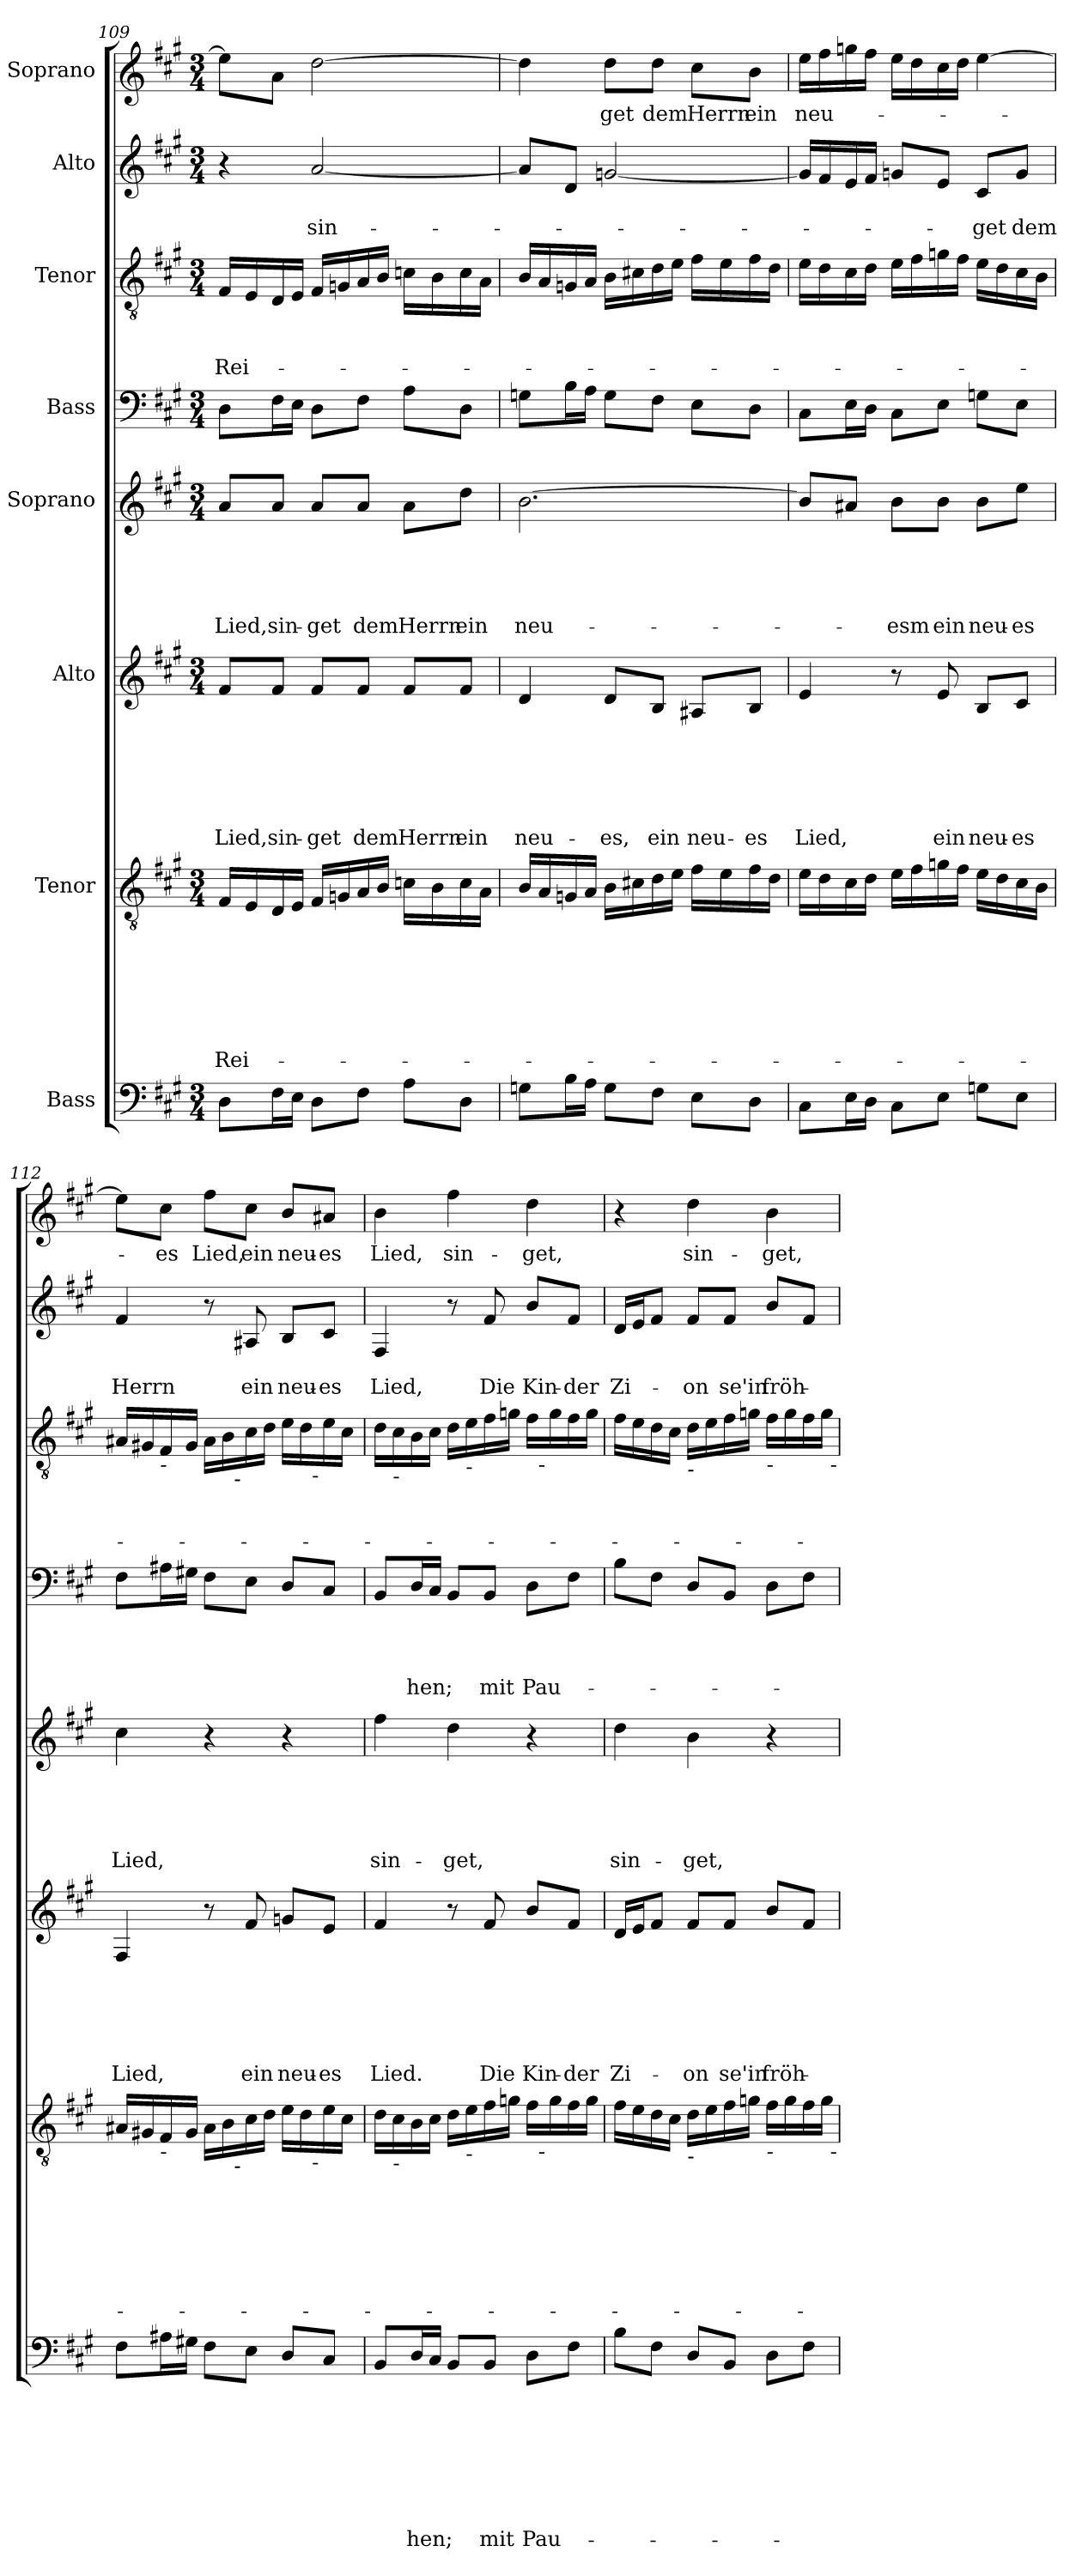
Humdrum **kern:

**kern	**text	**text	**text	**text	**text	**text	**text	**text	**kern	**text	**text	**text	**text	**text	**text	**text	**kern	**text	**text	**text	**text	**text	**text	**kern	**text	**text	**text	**text	**text	**kern	**text	**text	**text	**text	**kern	**text	**text	**text	**kern	**text	**text	**kern	**text
*part8	*part8	*part8	*part8	*part8	*part8	*part8	*part8	*part8	*part7	*part7	*part7	*part7	*part7	*part7	*part7	*part7	*part6	*part6	*part6	*part6	*part6	*part6	*part6	*part5	*part5	*part5	*part5	*part5	*part5	*part4	*part4	*part4	*part4	*part4	*part3	*part3	*part3	*part3	*part2	*part2	*part2	*part1	*part1
*staff8	*staff8	*staff8	*staff8	*staff8	*staff8	*staff8	*staff8	*staff8	*staff7	*staff7	*staff7	*staff7	*staff7	*staff7	*staff7	*staff7	*staff6	*staff6	*staff6	*staff6	*staff6	*staff6	*staff6	*staff5	*staff5	*staff5	*staff5	*staff5	*staff5	*staff4	*staff4	*staff4	*staff4	*staff4	*staff3	*staff3	*staff3	*staff3	*staff2	*staff2	*staff2	*staff1	*staff1
*I"Bass	*	*	*	*	*	*	*	*	*I"Tenor	*	*	*	*	*	*	*	*I"Alto	*	*	*	*	*	*	*I"Soprano	*	*	*	*	*	*I"Bass	*	*	*	*	*I"Tenor	*	*	*	*I"Alto	*	*	*I"Soprano	*
*clefF4	*	*	*	*	*	*	*	*	*clefGv2	*	*	*	*	*	*	*	*clefG2	*	*	*	*	*	*	*clefG2	*	*	*	*	*	*clefF4	*	*	*	*	*clefGv2	*	*	*	*clefG2	*	*	*clefG2	*
*k[f#c#g#]	*	*	*	*	*	*	*	*	*k[f#c#g#]	*	*	*	*	*	*	*	*k[f#c#g#]	*	*	*	*	*	*	*k[f#c#g#]	*	*	*	*	*	*k[f#c#g#]	*	*	*	*	*k[f#c#g#]	*	*	*	*k[f#c#g#]	*	*	*k[f#c#g#]	*
*A:	*	*	*	*	*	*	*	*	*A:	*	*	*	*	*	*	*	*A:	*	*	*	*	*	*	*A:	*	*	*	*	*	*A:	*	*	*	*	*A:	*	*	*	*A:	*	*	*A:	*
*M3/4	*	*	*	*	*	*	*	*	*M3/4	*	*	*	*	*	*	*	*M3/4	*	*	*	*	*	*	*M3/4	*	*	*	*	*	*M3/4	*	*	*	*	*M3/4	*	*	*	*M3/4	*	*	*M3/4	*
=109	=109	=109	=109	=109	=109	=109	=109	=109	=109	=109	=109	=109	=109	=109	=109	=109	=109	=109	=109	=109	=109	=109	=109	=109	=109	=109	=109	=109	=109	=109	=109	=109	=109	=109	=109	=109	=109	=109	=109	=109	=109	=109	=109
!	!	!	!	!	!	!	!	!	!	!	!	!	!	!	!	!LO:LY:b	!	!	!	!	!	!	!LO:LY:b	!	!	!	!	!	!LO:LY:b	!	!	!	!	!	!	!	!	!LO:LY:b	!	!	!	!	!
8D\L	.	.	.	.	.	.	.	.	16F#/LL	.	.	.	.	.	.	Rei-	8f#/L	.	.	.	.	.	Lied,	8a/L	.	.	.	.	Lied,	8D\L	.	.	.	.	16F#/LL	.	.	Rei-	4r	.	.	8ee\L]	.
.	.	.	.	.	.	.	.	.	16E/	.	.	.	.	.	.	.	.	.	.	.	.	.	.	.	.	.	.	.	.	.	.	.	.	.	16E/	.	.	.	.	.	.	.	.
!	!	!	!	!	!	!	!	!	!	!	!	!	!	!	!	!	!	!	!	!	!	!	!LO:LY:b	!	!	!	!	!	!LO:LY:b	!	!	!	!	!	!	!	!	!	!	!	!	!	!
16F#\L	.	.	.	.	.	.	.	.	16D/	.	.	.	.	.	.	.	8f#/J	.	.	.	.	.	sin-	8a/J	.	.	.	.	sin-	16F#\L	.	.	.	.	16D/	.	.	.	.	.	.	8a\J	.
16E\JJ	.	.	.	.	.	.	.	.	16E/JJ	.	.	.	.	.	.	.	.	.	.	.	.	.	.	.	.	.	.	.	.	16E\JJ	.	.	.	.	16E/JJ	.	.	.	.	.	.	.	.
!	!	!	!	!	!	!	!	!	!	!	!	!	!	!	!	!	!	!	!	!	!	!	!LO:LY:b	!	!	!	!	!	!LO:LY:b	!	!	!	!	!	!	!	!	!	!	!	!LO:LY:b	!	!
8D\L	.	.	.	.	.	.	.	.	16F#/LL	.	.	.	.	.	.	.	8f#/L	.	.	.	.	.	-get	8a/L	.	.	.	.	-get	8D\L	.	.	.	.	16F#/LL	.	.	.	[<2a/	.	sin-	[>2dd\	.
.	.	.	.	.	.	.	.	.	16Gn/	.	.	.	.	.	.	.	.	.	.	.	.	.	.	.	.	.	.	.	.	.	.	.	.	.	16Gn/	.	.	.	.	.	.	.	.
!	!	!	!	!	!	!	!	!	!	!	!	!	!	!	!	!	!	!	!	!	!	!	!LO:LY:b	!	!	!	!	!	!LO:LY:b	!	!	!	!	!	!	!	!	!	!	!	!	!	!
8F#\J	.	.	.	.	.	.	.	.	16A/	.	.	.	.	.	.	.	8f#/J	.	.	.	.	.	dem	8a/J	.	.	.	.	dem	8F#\J	.	.	.	.	16A/	.	.	.	.	.	.	.	.
.	.	.	.	.	.	.	.	.	16B/JJ	.	.	.	.	.	.	.	.	.	.	.	.	.	.	.	.	.	.	.	.	.	.	.	.	.	16B/JJ	.	.	.	.	.	.	.	.
!	!	!	!	!	!	!	!	!	!	!	!	!	!	!	!	!	!	!	!	!	!	!	!LO:LY:b	!	!	!	!	!	!LO:LY:b	!	!	!	!	!	!	!	!	!	!	!	!	!	!
8A\L	.	.	.	.	.	.	.	.	16cn\LL	.	.	.	.	.	.	.	8f#/L	.	.	.	.	.	Herrn	8a\L	.	.	.	.	Herrn	8A\L	.	.	.	.	16cn\LL	.	.	.	.	.	.	.	.
.	.	.	.	.	.	.	.	.	16B\	.	.	.	.	.	.	.	.	.	.	.	.	.	.	.	.	.	.	.	.	.	.	.	.	.	16B\	.	.	.	.	.	.	.	.
!	!	!	!	!	!	!	!	!	!	!	!	!	!	!	!	!	!	!	!	!	!	!	!LO:LY:b	!	!	!	!	!	!LO:LY:b	!	!	!	!	!	!	!	!	!	!	!	!	!	!
8D\J	.	.	.	.	.	.	.	.	16c\	.	.	.	.	.	.	.	8f#/J	.	.	.	.	.	ein	8dd\J	.	.	.	.	ein	8D\J	.	.	.	.	16c\	.	.	.	.	.	.	.	.
.	.	.	.	.	.	.	.	.	16A\JJ	.	.	.	.	.	.	.	.	.	.	.	.	.	.	.	.	.	.	.	.	.	.	.	.	.	16A\JJ	.	.	.	.	.	.	.	.
!!LO:PB:g=z
=110	=110	=110	=110	=110	=110	=110	=110	=110	=110	=110	=110	=110	=110	=110	=110	=110	=110	=110	=110	=110	=110	=110	=110	=110	=110	=110	=110	=110	=110	=110	=110	=110	=110	=110	=110	=110	=110	=110	=110	=110	=110	=110	=110
!	!	!	!	!	!	!	!	!	!	!	!	!	!	!	!	!	!	!	!	!	!	!	!LO:LY:b	!	!	!	!	!	!LO:LY:b	!	!	!	!	!	!	!	!	!	!	!	!	!	!
8Gn\L	.	.	.	.	.	.	.	.	16B/LL	.	.	.	.	.	.	.	4d/	.	.	.	.	.	neu-	[>2.b\	.	.	.	.	neu-	8Gn\L	.	.	.	.	16B/LL	.	.	.	8a/L]	.	.	4dd\]	.
.	.	.	.	.	.	.	.	.	16A/	.	.	.	.	.	.	.	.	.	.	.	.	.	.	.	.	.	.	.	.	.	.	.	.	.	16A/	.	.	.	.	.	.	.	.
16B\L	.	.	.	.	.	.	.	.	16Gn/	.	.	.	.	.	.	.	.	.	.	.	.	.	.	.	.	.	.	.	.	16B\L	.	.	.	.	16Gn/	.	.	.	8d/J	.	.	.	.
16A\JJ	.	.	.	.	.	.	.	.	16A/JJ	.	.	.	.	.	.	.	.	.	.	.	.	.	.	.	.	.	.	.	.	16A\JJ	.	.	.	.	16A/JJ	.	.	.	.	.	.	.	.
!	!	!	!	!	!	!	!	!	!	!	!	!	!	!	!	!	!	!	!	!	!	!	!LO:LY:b	!	!	!	!	!	!	!	!	!	!	!	!	!	!	!	!	!	!	!	!LO:LY:b
8G\L	.	.	.	.	.	.	.	.	16B\LL	.	.	.	.	.	.	.	8d/L	.	.	.	.	.	-es,	.	.	.	.	.	.	8G\L	.	.	.	.	16B\LL	.	.	.	[<2gn/	.	.	8dd\L	-get
.	.	.	.	.	.	.	.	.	16c#X\	.	.	.	.	.	.	.	.	.	.	.	.	.	.	.	.	.	.	.	.	.	.	.	.	.	16c#X\	.	.	.	.	.	.	.	.
!	!	!	!	!	!	!	!	!	!	!	!	!	!	!	!	!	!	!	!	!	!	!	!LO:LY:b	!	!	!	!	!	!	!	!	!	!	!	!	!	!	!	!	!	!	!	!LO:LY:b
8F#\J	.	.	.	.	.	.	.	.	16d\	.	.	.	.	.	.	.	8B/J	.	.	.	.	.	ein	.	.	.	.	.	.	8F#\J	.	.	.	.	16d\	.	.	.	.	.	.	8dd\J	dem
.	.	.	.	.	.	.	.	.	16e\JJ	.	.	.	.	.	.	.	.	.	.	.	.	.	.	.	.	.	.	.	.	.	.	.	.	.	16e\JJ	.	.	.	.	.	.	.	.
!	!	!	!	!	!	!	!	!	!	!	!	!	!	!	!	!	!	!	!	!	!	!	!LO:LY:b	!	!	!	!	!	!	!	!	!	!	!	!	!	!	!	!	!	!	!	!LO:LY:b
8E\L	.	.	.	.	.	.	.	.	16f#\LL	.	.	.	.	.	.	.	8A#X/L	.	.	.	.	.	neu-	.	.	.	.	.	.	8E\L	.	.	.	.	16f#\LL	.	.	.	.	.	.	8cc#\L	Herrn
.	.	.	.	.	.	.	.	.	16e\	.	.	.	.	.	.	.	.	.	.	.	.	.	.	.	.	.	.	.	.	.	.	.	.	.	16e\	.	.	.	.	.	.	.	.
!	!	!	!	!	!	!	!	!	!	!	!	!	!	!	!	!	!	!	!	!	!	!	!LO:LY:b	!	!	!	!	!	!	!	!	!	!	!	!	!	!	!	!	!	!	!	!LO:LY:b
8D\J	.	.	.	.	.	.	.	.	16f#\	.	.	.	.	.	.	.	8B/J	.	.	.	.	.	-es	.	.	.	.	.	.	8D\J	.	.	.	.	16f#\	.	.	.	.	.	.	8b\J	ein
.	.	.	.	.	.	.	.	.	16d\JJ	.	.	.	.	.	.	.	.	.	.	.	.	.	.	.	.	.	.	.	.	.	.	.	.	.	16d\JJ	.	.	.	.	.	.	.	.
=111	=111	=111	=111	=111	=111	=111	=111	=111	=111	=111	=111	=111	=111	=111	=111	=111	=111	=111	=111	=111	=111	=111	=111	=111	=111	=111	=111	=111	=111	=111	=111	=111	=111	=111	=111	=111	=111	=111	=111	=111	=111	=111	=111
!	!	!	!	!	!	!	!	!	!	!	!	!	!	!	!	!	!	!	!	!	!	!	!LO:LY:b	!	!	!	!	!	!	!	!	!	!	!	!	!	!	!	!	!	!	!	!LO:LY:b
8C#\L	.	.	.	.	.	.	.	.	16e\LL	.	.	.	.	.	.	.	4e/	.	.	.	.	.	Lied,	8b/L]	.	.	.	.	.	8C#\L	.	.	.	.	16e\LL	.	.	.	16g/LL]	.	.	16ee\LL	neu-
.	.	.	.	.	.	.	.	.	16d\	.	.	.	.	.	.	.	.	.	.	.	.	.	.	.	.	.	.	.	.	.	.	.	.	.	16d\	.	.	.	16f#/	.	.	16ff#\	.
16E\L	.	.	.	.	.	.	.	.	16c#\	.	.	.	.	.	.	.	.	.	.	.	.	.	.	8a#X/J	.	.	.	.	.	16E\L	.	.	.	.	16c#\	.	.	.	16e/	.	.	16ggn\	.
16D\JJ	.	.	.	.	.	.	.	.	16d\JJ	.	.	.	.	.	.	.	.	.	.	.	.	.	.	.	.	.	.	.	.	16D\JJ	.	.	.	.	16d\JJ	.	.	.	16f#/JJ	.	.	16ff#\JJ	.
!	!	!	!	!	!	!	!	!	!	!	!	!	!	!	!	!	!	!	!	!	!	!	!	!	!	!	!	!	!LO:LY:b	!	!	!	!	!	!	!	!	!	!	!	!	!	!
8C#\L	.	.	.	.	.	.	.	.	16e\LL	.	.	.	.	.	.	.	8r	.	.	.	.	.	.	8b\L	.	.	.	.	-esm	8C#\L	.	.	.	.	16e\LL	.	.	.	8gn/L	.	.	16ee\LL	.
.	.	.	.	.	.	.	.	.	16f#\	.	.	.	.	.	.	.	.	.	.	.	.	.	.	.	.	.	.	.	.	.	.	.	.	.	16f#\	.	.	.	.	.	.	16dd\	.
!	!	!	!	!	!	!	!	!	!	!	!	!	!	!	!	!	!	!	!	!	!	!	!LO:LY:b	!	!	!	!	!	!LO:LY:b	!	!	!	!	!	!	!	!	!	!	!	!	!	!
8E\J	.	.	.	.	.	.	.	.	16gn\	.	.	.	.	.	.	.	8e/	.	.	.	.	.	ein	8b\J	.	.	.	.	ein	8E\J	.	.	.	.	16gn\	.	.	.	8e/J	.	.	16cc#\	.
.	.	.	.	.	.	.	.	.	16f#\JJ	.	.	.	.	.	.	.	.	.	.	.	.	.	.	.	.	.	.	.	.	.	.	.	.	.	16f#\JJ	.	.	.	.	.	.	16dd\JJ	.
!	!	!	!	!	!	!	!	!	!	!	!	!	!	!	!	!	!	!	!	!	!	!	!LO:LY:b	!	!	!	!	!	!LO:LY:b	!	!	!	!	!	!	!	!	!	!	!	!LO:LY:b	!	!
8Gn\L	.	.	.	.	.	.	.	.	16e\LL	.	.	.	.	.	.	.	8B/L	.	.	.	.	.	neu-	8b\L	.	.	.	.	neu-	8Gn\L	.	.	.	.	16e\LL	.	.	.	8c#/L	.	-get	[>4ee\	.
.	.	.	.	.	.	.	.	.	16d\	.	.	.	.	.	.	.	.	.	.	.	.	.	.	.	.	.	.	.	.	.	.	.	.	.	16d\	.	.	.	.	.	.	.	.
!	!	!	!	!	!	!	!	!	!	!	!	!	!	!	!	!	!	!	!	!	!	!	!LO:LY:b	!	!	!	!	!	!LO:LY:b	!	!	!	!	!	!	!	!	!	!	!	!LO:LY:b	!	!
8E\J	.	.	.	.	.	.	.	.	16c#\	.	.	.	.	.	.	.	8c#/J	.	.	.	.	.	-es	8ee\J	.	.	.	.	-es	8E\J	.	.	.	.	16c#\	.	.	.	8g/J	.	dem	.	.
.	.	.	.	.	.	.	.	.	16B\JJ	.	.	.	.	.	.	.	.	.	.	.	.	.	.	.	.	.	.	.	.	.	.	.	.	.	16B\JJ	.	.	.	.	.	.	.	.
=112	=112	=112	=112	=112	=112	=112	=112	=112	=112	=112	=112	=112	=112	=112	=112	=112	=112	=112	=112	=112	=112	=112	=112	=112	=112	=112	=112	=112	=112	=112	=112	=112	=112	=112	=112	=112	=112	=112	=112	=112	=112	=112	=112
!	!	!	!	!	!	!	!	!	!	!	!	!	!	!	!	!	!	!	!	!	!	!	!LO:LY:b	!	!	!	!	!	!LO:LY:b	!	!	!	!	!	!	!	!	!	!	!	!LO:LY:b	!	!
*	*	*	*	*	*	*	*	*	*^	*	*	*	*	*	*	*	*	*	*	*	*	*	*	*	*	*	*	*	*	*	*	*	*	*	*^	*	*	*	*	*	*	*	*
8F#\L	.	.	.	.	.	.	.	.	16A#X/LL	4ryy	.	.	.	.	.	.	.	4F#/	.	.	.	.	.	Lied,	4cc#\	.	.	.	.	Lied,	8F#\L	.	.	.	.	16A#X/LL	4ryy	.	.	.	4f#/	.	Herrn	8ee\L]	.
.	.	.	.	.	.	.	.	.	16G#X/	.	.	.	.	.	.	.	.	.	.	.	.	.	.	.	.	.	.	.	.	.	.	.	.	.	.	16G#X/	.	.	.	.	.	.	.	.	.
!	!	!	!	!	!	!	!	!	!	!	!	!	!	!	!	!	!	!	!	!	!	!	!	!	!	!	!	!	!	!	!	!	!	!	!	!LO:TX:b:t=-	!	!	!	!	!	!	!	!	!
!	!	!	!	!	!	!	!	!	!LO:TX:b:t=-	!	!	!	!	!	!	!	!	!	!	!	!	!	!	!	!	!	!	!	!	!	!	!	!	!	!	!	!	!	!	!	!	!	!	!	!
!	!	!	!	!	!	!	!	!	!	!	!	!	!	!	!	!	!	!	!	!	!	!	!	!	!	!	!	!	!	!	!	!	!	!	!	!	!	!	!	!	!	!	!	!	!LO:LY:b
16A#X\L	.	.	.	.	.	.	.	.	16F#/	.	.	.	.	.	.	.	.	.	.	.	.	.	.	.	.	.	.	.	.	.	16A#X\L	.	.	.	.	16F#/	.	.	.	.	.	.	.	8cc#\J	-es
16G#X\JJ	.	.	.	.	.	.	.	.	16G#/JJ	.	.	.	.	.	.	.	.	.	.	.	.	.	.	.	.	.	.	.	.	.	16G#X\JJ	.	.	.	.	16G#/JJ	.	.	.	.	.	.	.	.	.
!	!	!	!	!	!	!	!	!	!	!	!	!	!	!	!	!	!	!	!	!	!	!	!	!	!	!	!	!	!	!	!	!	!	!	!	!	!	!	!	!	!	!	!	!	!LO:LY:b
8F#\L	.	.	.	.	.	.	.	.	16A#\LL	16.ryy	.	.	.	.	.	.	.	8r	.	.	.	.	.	.	4r	.	.	.	.	.	8F#\L	.	.	.	.	16A#\LL	16.ryy	.	.	.	8r	.	.	8ff#\L	Lied,
.	.	.	.	.	.	.	.	.	16B\	.	.	.	.	.	.	.	.	.	.	.	.	.	.	.	.	.	.	.	.	.	.	.	.	.	.	16B\	.	.	.	.	.	.	.	.	.
!	!	!	!	!	!	!	!	!	!	!	!	!	!	!	!	!	!	!	!	!	!	!	!	!	!	!	!	!	!	!	!	!	!	!	!	!	!LO:TX:b:t=-	!	!	!	!	!	!	!	!
!	!	!	!	!	!	!	!	!	!	!LO:TX:b:t=-	!	!	!	!	!	!	!	!	!	!	!	!	!	!	!	!	!	!	!	!	!	!	!	!	!	!	!	!	!	!	!	!	!	!	!
.	.	.	.	.	.	.	.	.	.	4ryy	.	.	.	.	.	.	.	.	.	.	.	.	.	.	.	.	.	.	.	.	.	.	.	.	.	.	4ryy	.	.	.	.	.	.	.	.
!	!	!	!	!	!	!	!	!	!	!	!	!	!	!	!	!	!	!	!	!	!	!	!	!LO:LY:b	!	!	!	!	!	!	!	!	!	!	!	!	!	!	!	!	!	!	!LO:LY:b	!	!LO:LY:b
8E\J	.	.	.	.	.	.	.	.	16c#\	.	.	.	.	.	.	.	.	8f#/	.	.	.	.	.	ein	.	.	.	.	.	.	8E\J	.	.	.	.	16c#\	.	.	.	.	8A#X/	.	ein	8cc#\J	ein
.	.	.	.	.	.	.	.	.	16d\JJ	.	.	.	.	.	.	.	.	.	.	.	.	.	.	.	.	.	.	.	.	.	.	.	.	.	.	16d\JJ	.	.	.	.	.	.	.	.	.
!	!	!	!	!	!	!	!	!	!	!	!	!	!	!	!	!	!	!	!	!	!	!	!	!LO:LY:b	!	!	!	!	!	!	!	!	!	!	!	!	!	!	!	!	!	!	!LO:LY:b	!	!LO:LY:b
8D/L	.	.	.	.	.	.	.	.	16e\LL	.	.	.	.	.	.	.	.	8gn/L	.	.	.	.	.	neu-	4r	.	.	.	.	.	8D/L	.	.	.	.	16e\LL	.	.	.	.	8B/L	.	neu-	8b/L	neu-
.	.	.	.	.	.	.	.	.	16d\	.	.	.	.	.	.	.	.	.	.	.	.	.	.	.	.	.	.	.	.	.	.	.	.	.	.	16d\	.	.	.	.	.	.	.	.	.
!	!	!	!	!	!	!	!	!	!	!	!	!	!	!	!	!	!	!	!	!	!	!	!	!	!	!	!	!	!	!	!	!	!	!	!	!	!LO:TX:b:t=-	!	!	!	!	!	!	!	!
!	!	!	!	!	!	!	!	!	!	!LO:TX:b:t=-	!	!	!	!	!	!	!	!	!	!	!	!	!	!	!	!	!	!	!	!	!	!	!	!	!	!	!	!	!	!	!	!	!	!	!
.	.	.	.	.	.	.	.	.	.	8ryy	.	.	.	.	.	.	.	.	.	.	.	.	.	.	.	.	.	.	.	.	.	.	.	.	.	.	8ryy	.	.	.	.	.	.	.	.
!	!	!	!	!	!	!	!	!	!	!	!	!	!	!	!	!	!	!	!	!	!	!	!	!LO:LY:b	!	!	!	!	!	!	!	!	!	!	!	!	!	!	!	!	!	!	!LO:LY:b	!	!LO:LY:b
8C#/J	.	.	.	.	.	.	.	.	16e\	.	.	.	.	.	.	.	.	8e/J	.	.	.	.	.	-es	.	.	.	.	.	.	8C#/J	.	.	.	.	16e\	.	.	.	.	8c#/J	.	-es	8a#X/J	-es
.	.	.	.	.	.	.	.	.	16c#\JJ	.	.	.	.	.	.	.	.	.	.	.	.	.	.	.	.	.	.	.	.	.	.	.	.	.	.	16c#\JJ	.	.	.	.	.	.	.	.	.
.	.	.	.	.	.	.	.	.	.	32ryy	.	.	.	.	.	.	.	.	.	.	.	.	.	.	.	.	.	.	.	.	.	.	.	.	.	.	32ryy	.	.	.	.	.	.	.	.
=113	=113	=113	=113	=113	=113	=113	=113	=113	=113	=113	=113	=113	=113	=113	=113	=113	=113	=113	=113	=113	=113	=113	=113	=113	=113	=113	=113	=113	=113	=113	=113	=113	=113	=113	=113	=113	=113	=113	=113	=113	=113	=113	=113	=113	=113
!	!	!	!	!	!	!	!	!	!	!	!	!	!	!	!	!	!	!	!	!	!	!	!	!LO:LY:b	!	!	!	!	!	!LO:LY:b	!	!	!	!	!	!	!	!	!	!	!	!	!LO:LY:b	!	!LO:LY:b
8BB/L	.	.	.	.	.	.	.	.	16d\LL	2ryy	.	.	.	.	.	.	.	4f#/	.	.	.	.	.	Lied.	4ff#\	.	.	.	.	sin-	8BB/L	.	.	.	.	16d\LL	2ryy	.	.	.	4F#/	.	Lied,	4b\	Lied,
!	!	!	!	!	!	!	!	!	!	!	!	!	!	!	!	!	!	!	!	!	!	!	!	!	!	!	!	!	!	!	!	!	!	!	!	!LO:TX:b:t=-	!	!	!	!	!	!	!	!	!
!	!	!	!	!	!	!	!	!	!LO:TX:b:t=-	!	!	!	!	!	!	!	!	!	!	!	!	!	!	!	!	!	!	!	!	!	!	!	!	!	!	!	!	!	!	!	!	!	!	!	!
.	.	.	.	.	.	.	.	.	16c#\	.	.	.	.	.	.	.	.	.	.	.	.	.	.	.	.	.	.	.	.	.	.	.	.	.	.	16c#\	.	.	.	.	.	.	.	.	.
!	!	!	!	!	!	!	!	!LO:LY:b	!	!	!	!	!	!	!	!	!	!	!	!	!	!	!	!	!	!	!	!	!	!	!	!	!	!	!LO:LY:b	!	!	!	!	!	!	!	!	!	!
16D/L	.	.	.	.	.	.	.	-hen;	16B\	.	.	.	.	.	.	.	.	.	.	.	.	.	.	.	.	.	.	.	.	.	16D/L	.	.	.	-hen;	16B\	.	.	.	.	.	.	.	.	.
16C#/JJ	.	.	.	.	.	.	.	.	16c#\JJ	.	.	.	.	.	.	.	.	.	.	.	.	.	.	.	.	.	.	.	.	.	16C#/JJ	.	.	.	.	16c#\JJ	.	.	.	.	.	.	.	.	.
!	!	!	!	!	!	!	!	!	!	!	!	!	!	!	!	!	!	!	!	!	!	!	!	!	!	!	!	!	!	!LO:LY:b	!	!	!	!	!	!	!	!	!	!	!	!	!	!	!LO:LY:b
8BB/L	.	.	.	.	.	.	.	.	16d\LL	.	.	.	.	.	.	.	.	8r	.	.	.	.	.	.	4dd\	.	.	.	.	-get,	8BB/L	.	.	.	.	16d\LL	.	.	.	.	8r	.	.	4ff#\	sin-
!	!	!	!	!	!	!	!	!	!	!	!	!	!	!	!	!	!	!	!	!	!	!	!	!	!	!	!	!	!	!	!	!	!	!	!	!LO:TX:b:t=-	!	!	!	!	!	!	!	!	!
!	!	!	!	!	!	!	!	!	!LO:TX:b:t=-	!	!	!	!	!	!	!	!	!	!	!	!	!	!	!	!	!	!	!	!	!	!	!	!	!	!	!	!	!	!	!	!	!	!	!	!
.	.	.	.	.	.	.	.	.	16e\	.	.	.	.	.	.	.	.	.	.	.	.	.	.	.	.	.	.	.	.	.	.	.	.	.	.	16e\	.	.	.	.	.	.	.	.	.
!	!	!	!	!	!	!	!	!LO:LY:b	!	!	!	!	!	!	!	!	!	!	!	!	!	!	!	!LO:LY:b	!	!	!	!	!	!	!	!	!	!	!LO:LY:b	!	!	!	!	!	!	!	!LO:LY:b	!	!
8BB/J	.	.	.	.	.	.	.	mit	16f#\	.	.	.	.	.	.	.	.	8f#/	.	.	.	.	.	Die	.	.	.	.	.	.	8BB/J	.	.	.	mit	16f#\	.	.	.	.	8f#/	.	Die	.	.
.	.	.	.	.	.	.	.	.	16gn\JJ	.	.	.	.	.	.	.	.	.	.	.	.	.	.	.	.	.	.	.	.	.	.	.	.	.	.	16gn\JJ	.	.	.	.	.	.	.	.	.
!	!	!	!	!	!	!	!	!LO:LY:b	!	!	!	!	!	!	!	!	!	!	!	!	!	!	!	!LO:LY:b	!	!	!	!	!	!	!	!	!	!	!LO:LY:b	!	!	!	!	!	!	!	!LO:LY:b	!	!LO:LY:b
8D\L	.	.	.	.	.	.	.	Pau-	16f#\LL	32ryy	.	.	.	.	.	.	.	8b/L	.	.	.	.	.	Kin-	4r	.	.	.	.	.	8D\L	.	.	.	Pau-	16f#\LL	32ryy	.	.	.	8b/L	.	Kin-	4dd\	-get,
!	!	!	!	!	!	!	!	!	!	!	!	!	!	!	!	!	!	!	!	!	!	!	!	!	!	!	!	!	!	!	!	!	!	!	!	!	!LO:TX:b:t=-	!	!	!	!	!	!	!	!
!	!	!	!	!	!	!	!	!	!	!LO:TX:b:t=-	!	!	!	!	!	!	!	!	!	!	!	!	!	!	!	!	!	!	!	!	!	!	!	!	!	!	!	!	!	!	!	!	!	!	!
.	.	.	.	.	.	.	.	.	.	8..ryy	.	.	.	.	.	.	.	.	.	.	.	.	.	.	.	.	.	.	.	.	.	.	.	.	.	.	8..ryy	.	.	.	.	.	.	.	.
.	.	.	.	.	.	.	.	.	16g\	.	.	.	.	.	.	.	.	.	.	.	.	.	.	.	.	.	.	.	.	.	.	.	.	.	.	16g\	.	.	.	.	.	.	.	.	.
!	!	!	!	!	!	!	!	!	!	!	!	!	!	!	!	!	!	!	!	!	!	!	!	!LO:LY:b:rj	!	!	!	!	!	!	!	!	!	!	!	!	!	!	!	!	!	!	!LO:LY:b:rj	!	!
8F#\J	.	.	.	.	.	.	.	.	16f#\	.	.	.	.	.	.	.	.	8f#/J	.	.	.	.	.	-der	.	.	.	.	.	.	8F#\J	.	.	.	.	16f#\	.	.	.	.	8f#/J	.	-der	.	.
.	.	.	.	.	.	.	.	.	16g\JJ	.	.	.	.	.	.	.	.	.	.	.	.	.	.	.	.	.	.	.	.	.	.	.	.	.	.	16g\JJ	.	.	.	.	.	.	.	.	.
!!LO:PB:g=z
=114	=114	=114	=114	=114	=114	=114	=114	=114	=114	=114	=114	=114	=114	=114	=114	=114	=114	=114	=114	=114	=114	=114	=114	=114	=114	=114	=114	=114	=114	=114	=114	=114	=114	=114	=114	=114	=114	=114	=114	=114	=114	=114	=114	=114	=114
!	!	!	!	!	!	!	!	!	!	!	!	!	!	!	!	!	!	!	!	!	!	!	!	!	!	!	!	!	!	!	!	!	!	!	!	!LO:TX:b:t=-	!	!	!	!	!	!	!	!	!
!	!	!	!	!	!	!	!	!	!LO:TX:b:t=-	!	!	!	!	!	!	!	!	!	!	!	!	!	!	!	!	!	!	!	!	!	!	!	!	!	!	!	!	!	!	!	!	!	!	!	!
!	!	!	!	!	!	!	!	!	!	!	!	!	!	!	!	!	!	!	!	!	!	!	!	!LO:LY:b	!	!	!	!	!	!LO:LY:b	!	!	!	!	!	!	!	!	!	!	!	!	!LO:LY:b	!	!
*	*	*	*	*	*	*	*	*	*v	*v	*	*	*	*	*	*	*	*	*	*	*	*	*	*	*	*	*	*	*	*	*	*	*	*	*	*v	*v	*	*	*	*	*	*	*	*
8B\L	.	.	.	.	.	.	.	.	16f#\LL	.	.	.	.	.	.	.	16d/LL	.	.	.	.	.	Zi-	4dd\	.	.	.	.	sin-	8B\L	.	.	.	.	16f#\LL	.	.	.	16d/LL	.	Zi-	4r	.
.	.	.	.	.	.	.	.	.	16e\	.	.	.	.	.	.	.	16e/J	.	.	.	.	.	.	.	.	.	.	.	.	.	.	.	.	.	16e\	.	.	.	16e/J	.	.	.	.
8F#\J	.	.	.	.	.	.	.	.	16d\	.	.	.	.	.	.	.	8f#/J	.	.	.	.	.	.	.	.	.	.	.	.	8F#\J	.	.	.	.	16d\	.	.	.	8f#/J	.	.	.	.
.	.	.	.	.	.	.	.	.	16c#\JJ	.	.	.	.	.	.	.	.	.	.	.	.	.	.	.	.	.	.	.	.	.	.	.	.	.	16c#\JJ	.	.	.	.	.	.	.	.
!	!	!	!	!	!	!	!	!	!	!	!	!	!	!	!	!	!	!	!	!	!	!	!	!	!	!	!	!	!	!	!	!	!	!	!LO:TX:b:t=-	!	!	!	!	!	!	!	!
!	!	!	!	!	!	!	!	!	!LO:TX:b:t=-	!	!	!	!	!	!	!	!	!	!	!	!	!	!	!	!	!	!	!	!	!	!	!	!	!	!	!	!	!	!	!	!	!	!
!	!	!	!	!	!	!	!	!	!	!	!	!	!	!	!	!	!	!	!	!	!	!	!LO:LY:b	!	!	!	!	!	!LO:LY:b	!	!	!	!	!	!	!	!	!	!	!	!LO:LY:b	!	!LO:LY:b
8D/L	.	.	.	.	.	.	.	.	16d\LL	.	.	.	.	.	.	.	8f#/L	.	.	.	.	.	-on	4b\	.	.	.	.	-get,	8D/L	.	.	.	.	16d\LL	.	.	.	8f#/L	.	-on	4dd\	sin-
.	.	.	.	.	.	.	.	.	16e\	.	.	.	.	.	.	.	.	.	.	.	.	.	.	.	.	.	.	.	.	.	.	.	.	.	16e\	.	.	.	.	.	.	.	.
!	!	!	!	!	!	!	!	!	!	!	!	!	!	!	!	!	!	!	!	!	!	!	!LO:LY:b	!	!	!	!	!	!	!	!	!	!	!	!	!	!	!	!	!	!LO:LY:b	!	!
8BB/J	.	.	.	.	.	.	.	.	16f#\	.	.	.	.	.	.	.	8f#/J	.	.	.	.	.	se'in	.	.	.	.	.	.	8BB/J	.	.	.	.	16f#\	.	.	.	8f#/J	.	se'in	.	.
.	.	.	.	.	.	.	.	.	16gn\JJ	.	.	.	.	.	.	.	.	.	.	.	.	.	.	.	.	.	.	.	.	.	.	.	.	.	16gn\JJ	.	.	.	.	.	.	.	.
!	!	!	!	!	!	!	!	!	!	!	!	!	!	!	!	!	!	!	!	!	!	!	!	!	!	!	!	!	!	!	!	!	!	!	!LO:TX:b:t=-	!	!	!	!	!	!	!	!
!	!	!	!	!	!	!	!	!	!LO:TX:b:t=-	!	!	!	!	!	!	!	!	!	!	!	!	!	!	!	!	!	!	!	!	!	!	!	!	!	!	!	!	!	!	!	!	!	!
!	!	!	!	!	!	!	!	!	!	!	!	!	!	!	!	!	!	!	!	!	!	!	!LO:LY:b	!	!	!	!	!	!	!	!	!	!	!	!	!	!	!	!	!	!LO:LY:b	!	!LO:LY:b
8D\L	.	.	.	.	.	.	.	.	16f#\LL	.	.	.	.	.	.	.	8b/L	.	.	.	.	.	fröh-	4r	.	.	.	.	.	8D\L	.	.	.	.	16f#\LL	.	.	.	8b/L	.	fröh-	4b\	-get,
.	.	.	.	.	.	.	.	.	16g\	.	.	.	.	.	.	.	.	.	.	.	.	.	.	.	.	.	.	.	.	.	.	.	.	.	16g\	.	.	.	.	.	.	.	.
8F#\J	.	.	.	.	.	.	.	.	16f#\	.	.	.	.	.	.	.	8f#/J	.	.	.	.	.	.	.	.	.	.	.	.	8F#\J	.	.	.	.	16f#\	.	.	.	8f#/J	.	.	.	.
.	.	.	.	.	.	.	.	.	16g\JJ	.	.	.	.	.	.	.	.	.	.	.	.	.	.	.	.	.	.	.	.	.	.	.	.	.	16g\JJ	.	.	.	.	.	.	.	.
!	!	!	!	!	!	!	!	!	!	!	!	!	!	!	!	!	!	!	!	!	!	!	!	!	!	!	!	!	!	!	!	!	!	!	!LO:TX:b:t=-	!	!	!	!	!	!	!	!
!	!	!	!	!	!	!	!	!	!LO:TX:b:t=-	!	!	!	!	!	!	!	!	!	!	!	!	!	!	!	!	!	!	!	!	!	!	!	!	!	!	!	!	!	!	!	!	!	!
=	=	=	=	=	=	=	=	=	=	=	=	=	=	=	=	=	=	=	=	=	=	=	=	=	=	=	=	=	=	=	=	=	=	=	=	=	=	=	=	=	=	=	=
*-	*-	*-	*-	*-	*-	*-	*-	*-	*-	*-	*-	*-	*-	*-	*-	*-	*-	*-	*-	*-	*-	*-	*-	*-	*-	*-	*-	*-	*-	*-	*-	*-	*-	*-	*-	*-	*-	*-	*-	*-	*-	*-	*-
